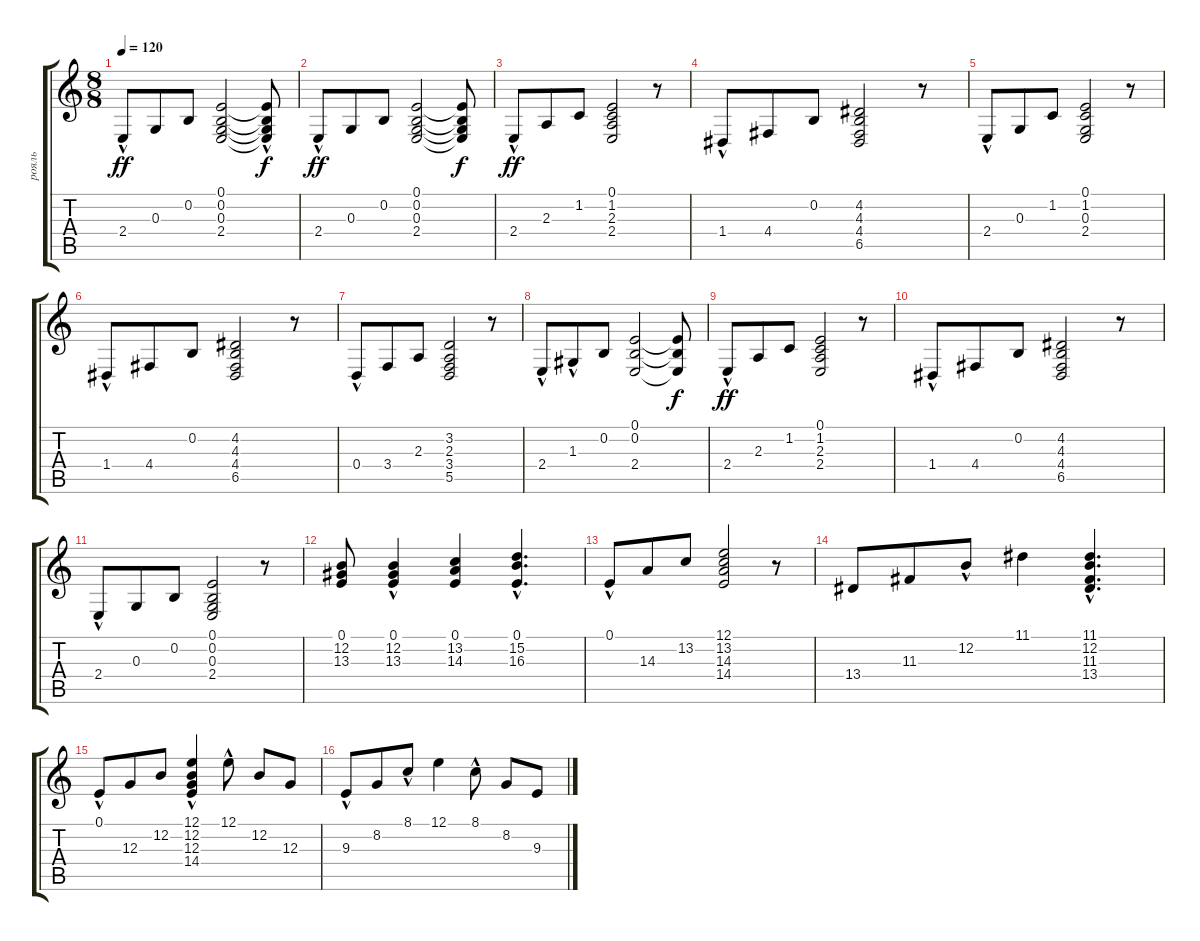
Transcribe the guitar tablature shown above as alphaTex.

\track ("рояль" "рояль") {instrument brightacousticpiano}
\staff {score tabs}
\tuning (E4 B3 G3 D3 A2 E2) {hide}
\ts (8 8)
\tempo 120
\clef g2
\ks c
2.4{hac}.8{dy ff} 0.3.8 0.2.8 (0.1 0.2 0.3 2.4).2 (0.1{t} 0.2{hac t} 0.3{t} 2.4{t}).8{dy f} |
2.4{hac}.8{dy ff} 0.3.8 0.2.8 (0.1 0.2 0.3 2.4).2 (0.1{t} 0.2{t} 0.3{t} 2.4{t}).8{dy f} |
2.4{hac}.8{dy ff} 2.3.8 1.2.8 (0.1 1.2 2.3 2.4).2 r.8 |
1.4{hac}.8 4.4.8 0.2.8 (4.2 4.3 4.4 6.5).2 r.8 |
2.4{hac}.8 0.3.8 1.2.8 (0.1 1.2 0.3 2.4).2 r.8 |
1.4{hac}.8 4.4.8 0.2.8 (4.2 4.3 4.4 6.5).2 r.8 |
0.4{hac}.8 3.4.8 2.3.8 (3.2 2.3 3.4 5.5).2 r.8 |
2.4{hac}.8 1.3{hac}.8 0.2.8 (0.1 0.2 2.4).2 (0.1{t} 0.2{t} 2.4{t}).8{dy f} |
2.4{hac}.8{dy ff} 2.3.8 1.2.8 (0.1 1.2 2.3 2.4).2 r.8 |
1.4{hac}.8 4.4.8 0.2.8 (4.2 4.3 4.4 6.5).2 r.8 |
2.4{hac}.8 0.3.8 0.2.8 (0.1 0.2 0.3 2.4).2 r.8 |
(0.1 12.2 13.3).8 (0.1 12.2 13.3{hac}).4 (0.1 13.2 14.3).4 (0.1{hac} 15.2{hac} 16.3{hac}).4{d} |
0.1{hac}.8 14.3.8 13.2.8 (12.1 13.2 14.3 14.4).2 r.8 |
13.4.8 11.3.8 12.2{hac}.8 11.1.4 (11.1{hac} 12.2{hac} 11.3{hac} 13.4{hac}).4{d} |
0.1{hac}.8 12.3.8 12.2.8 (12.1 12.2{hac} 12.3 14.4).4 12.1{hac}.8 12.2.8 12.3.8 |
9.3{hac}.8 8.2.8 8.1{hac}.8 12.1.4 8.1{hac}.8 8.2.8 9.3.8
